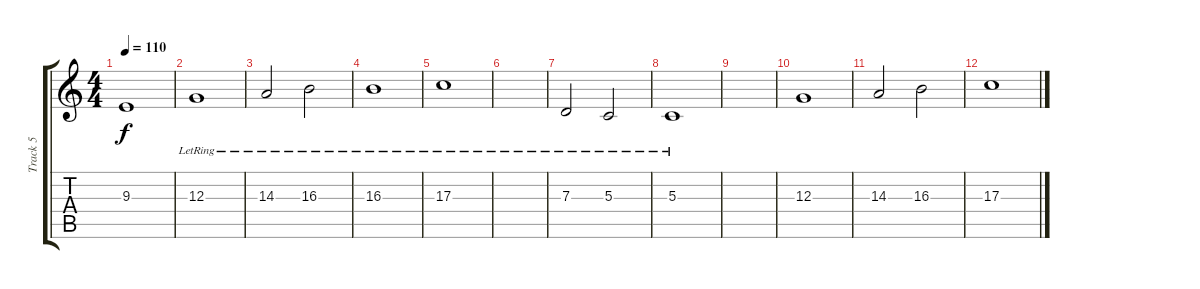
\track ("Track 5" "Track 5") {instrument acousticgrandpiano}
\staff {score tabs}
\tuning (E4 B3 G3 D3 A2 D2) {hide}
\ts (4 4)
\tempo 110
\clef g2
\ks c
9.3.1{dy f} |
12.3{lr}.1 |
14.3{lr}.2 16.3{lr}.2 |
16.3{lr}.1 |
17.3{lr}.1 |
|
7.3{lr}.2 5.3{lr}.2 |
5.3{lr}.1 |
|
12.3.1 |
14.3.2 16.3.2 |
17.3.1
